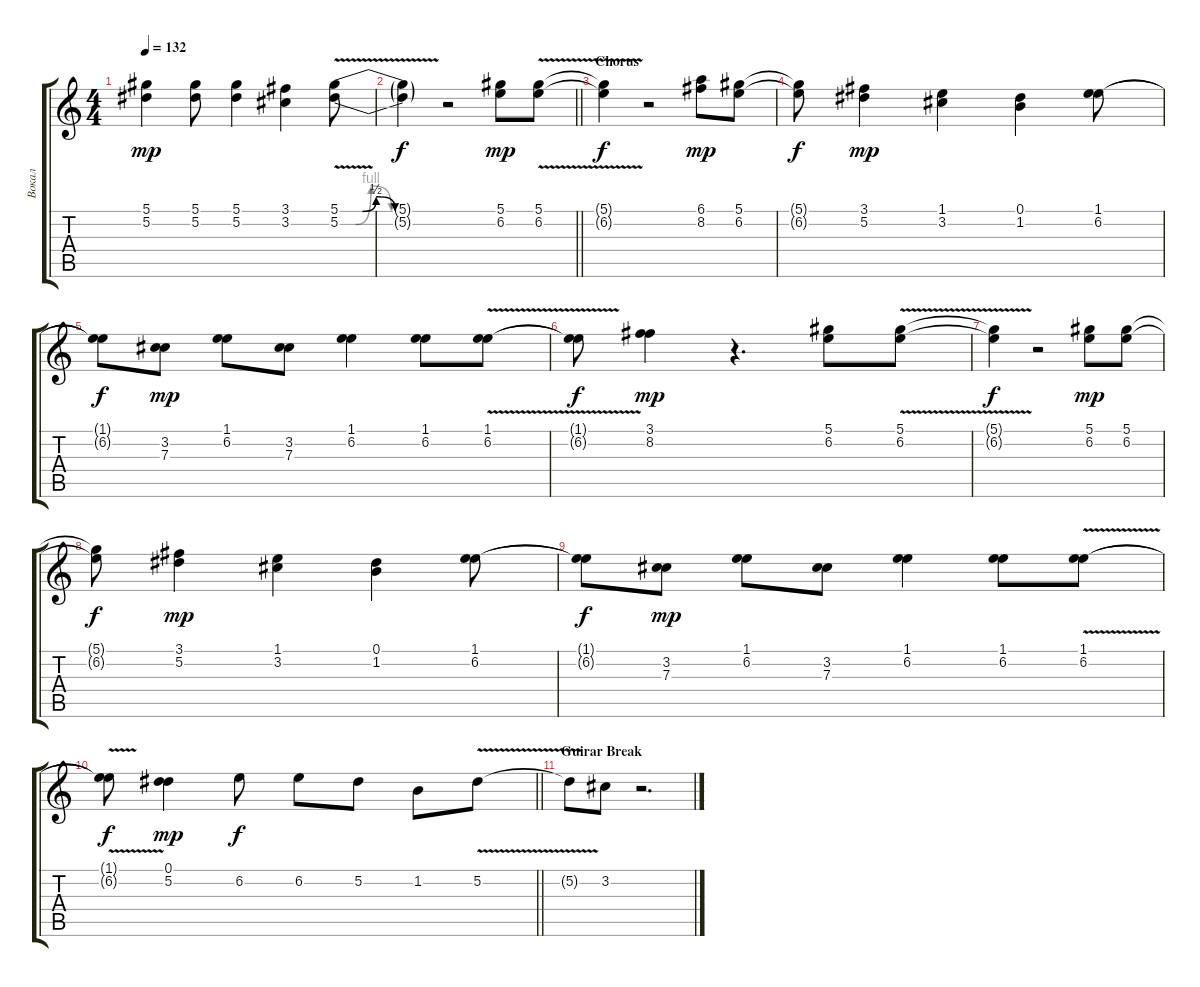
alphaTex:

\track ("Вокал" "Вокал") {instrument acousticguitarsteel}
\staff {score tabs}
\tuning (Eb4 Bb3 Gb3 Db3 Ab2 Eb2) {hide}
\ts (4 4)
\tempo 132
\clef g2
\ks c
(5.1 5.2).4{dy mp} (5.1 5.2).8 (5.1 5.2).4 (3.1 3.2).4 (5.1{be (custom 0 0 13 0 21 2 32 0 60 0) v} 5.2{be (custom 0 0 9 0 18 4 30 0 60 0) v}).8 |
\barLineRight lightlight
(5.1{t} 5.2{t}).4{dy f} r.2 (5.1 6.2).8{dy mp} (5.1{v} 6.2{v}).8 |
\section ("" "Chorus")
(5.1{t} 6.2{t}).4{dy f} r.2 (6.1 8.2).8{dy mp} (5.1 6.2).8 |
(5.1{t} 6.2{t}).8{dy f} (3.1 5.2).4{dy mp} (1.1 3.2).4 (0.1 1.2).4 (1.1 6.2).8 |
(1.1{t} 6.2{t}).8{dy f} (3.2 7.3).8{dy mp} (1.1 6.2).8 (3.2 7.3).8 (1.1 6.2).4 (1.1 6.2).8 (1.1 6.2{v}).8 |
(1.1{t} 6.2{t}).8{dy f} (3.1 8.2).4{dy mp} r.4{d} (5.1 6.2).8 (5.1{v} 6.2).8 |
(5.1{t} 6.2{t}).4{dy f} r.2 (5.1 6.2).8{dy mp} (5.1 6.2).8 |
(5.1{t} 6.2{t}).8{dy f} (3.1 5.2).4{dy mp} (1.1 3.2).4 (0.1 1.2).4 (1.1 6.2).8 |
(1.1{t} 6.2{t}).8{dy f} (3.2 7.3).8{dy mp} (1.1 6.2).8 (3.2 7.3).8 (1.1 6.2).4 (1.1 6.2).8 (1.1 6.2{v}).8 |
\barLineRight lightlight
(1.1{t} 6.2{t}).8{dy f} (0.1 5.2).4{dy mp} 6.2.8{dy f} 6.2.8 5.2.8 1.2.8 5.2{v}.8 |
\section ("" "Guirar Break")
5.2{t}.8 3.2.8 r.2{d}
